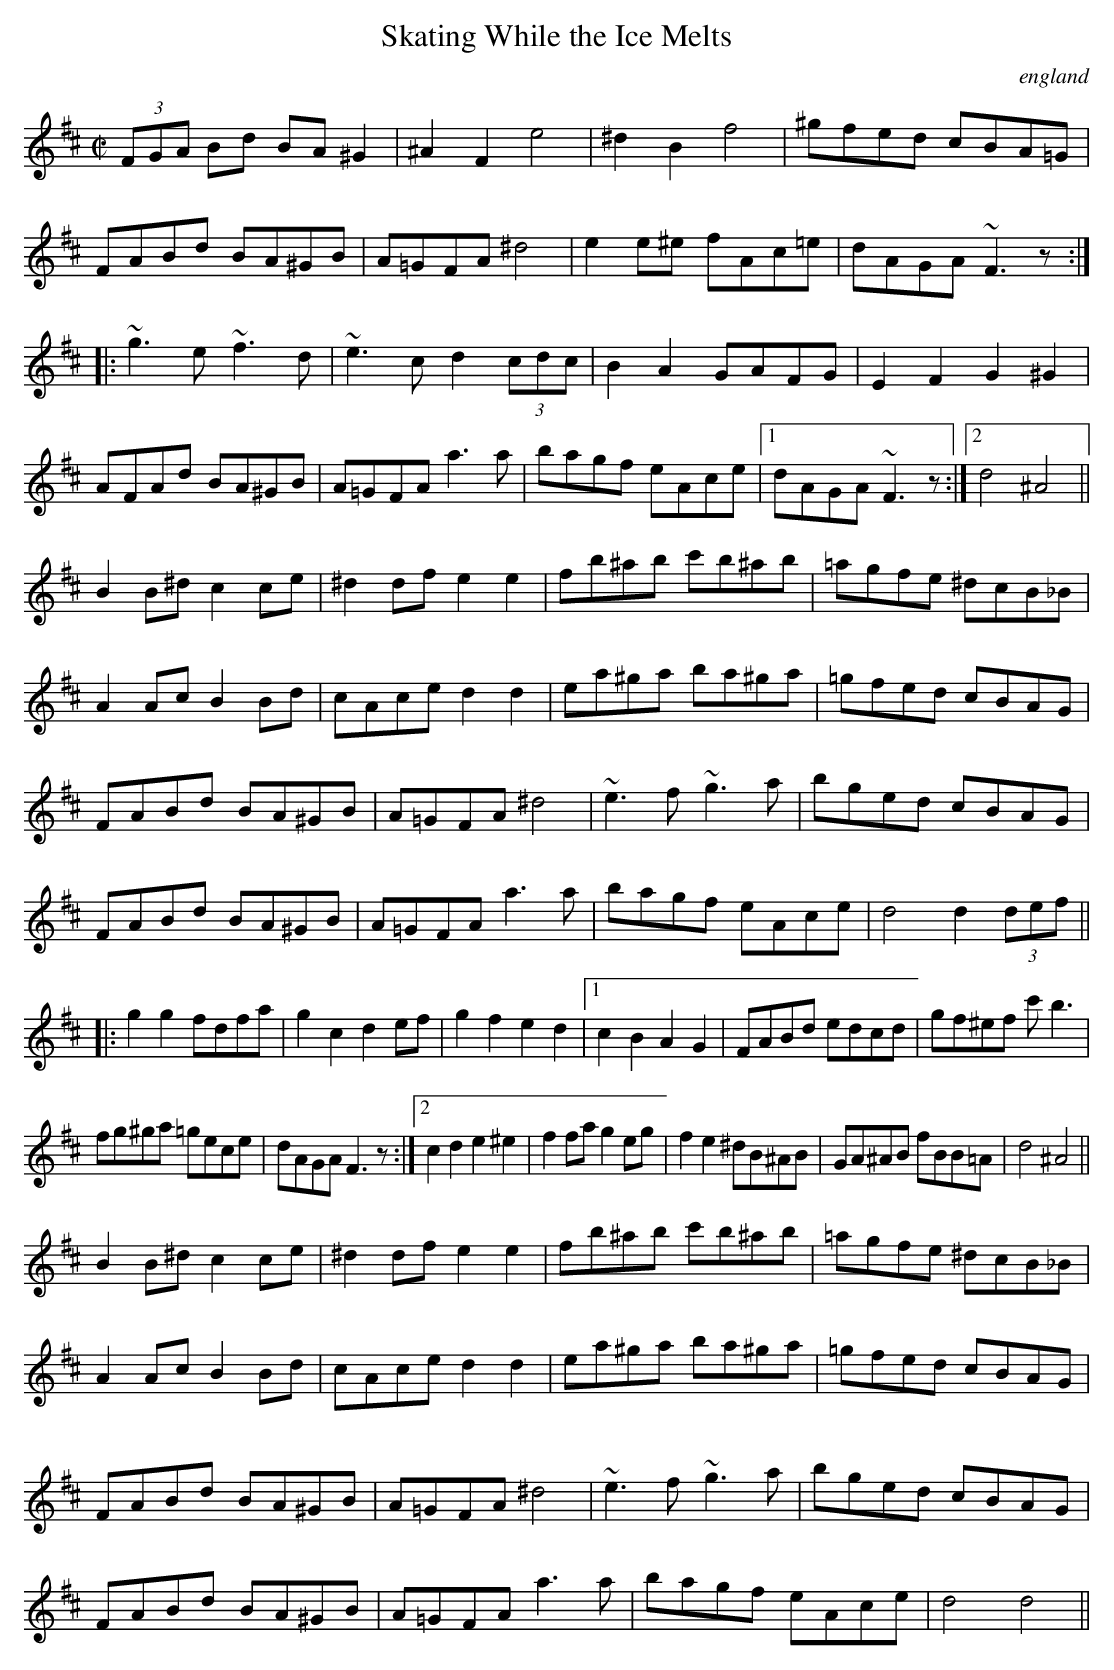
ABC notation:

X:1
T:Skating While the Ice Melts
O:england
M:C|
K:D
(3FGA Bd BA^G2|^A2F2 e4|^d2B2 f4|^gfed cBA=G|
FABd BA^GB|A=GFA ^d4|e2e^e fAc=e|dAGA ~F3z:|
|:~g3e ~f3d|~e3c d2 (3cdc|B2A2 GAFG|E2F2 G2^G2|
AFAd BA^GB|A=GFA a3a|bagf eAce|1 dAGA ~F3z:|2 d4 ^A4||
B2B^d c2ce|^d2df e2e2|fb^ab c'b^ab|=agfe ^dcB_B|
A2Ac B2Bd|cAce d2d2|ea^ga ba^ga|=gfed cBAG|
FABd BA^GB|A=GFA ^d4|~e3f ~g3a|bged cBAG|
FABd BA^GB|A=GFA a3a|bagf eAce|d4 d2 (3def||
|:g2g2 fdfa|g2c2 d2ef|g2f2 e2d2|1c2B2 A2G2|FABd edcd|gf^ef c'b3|
fg^ga =gece|dAGA F3z:|2 c2d2 e2^e2|f2fa g2eg|f2e2 ^dB^AB|GA^AB fBB=A|d4 ^A4||
B2B^d c2ce|^d2df e2e2|fb^ab c'b^ab|=agfe ^dcB_B|
A2Ac B2Bd|cAce d2d2|ea^ga ba^ga|=gfed cBAG|
FABd BA^GB|A=GFA ^d4|~e3f ~g3a|bged cBAG|
FABd BA^GB|A=GFA a3a|bagf eAce|d4 d4||
